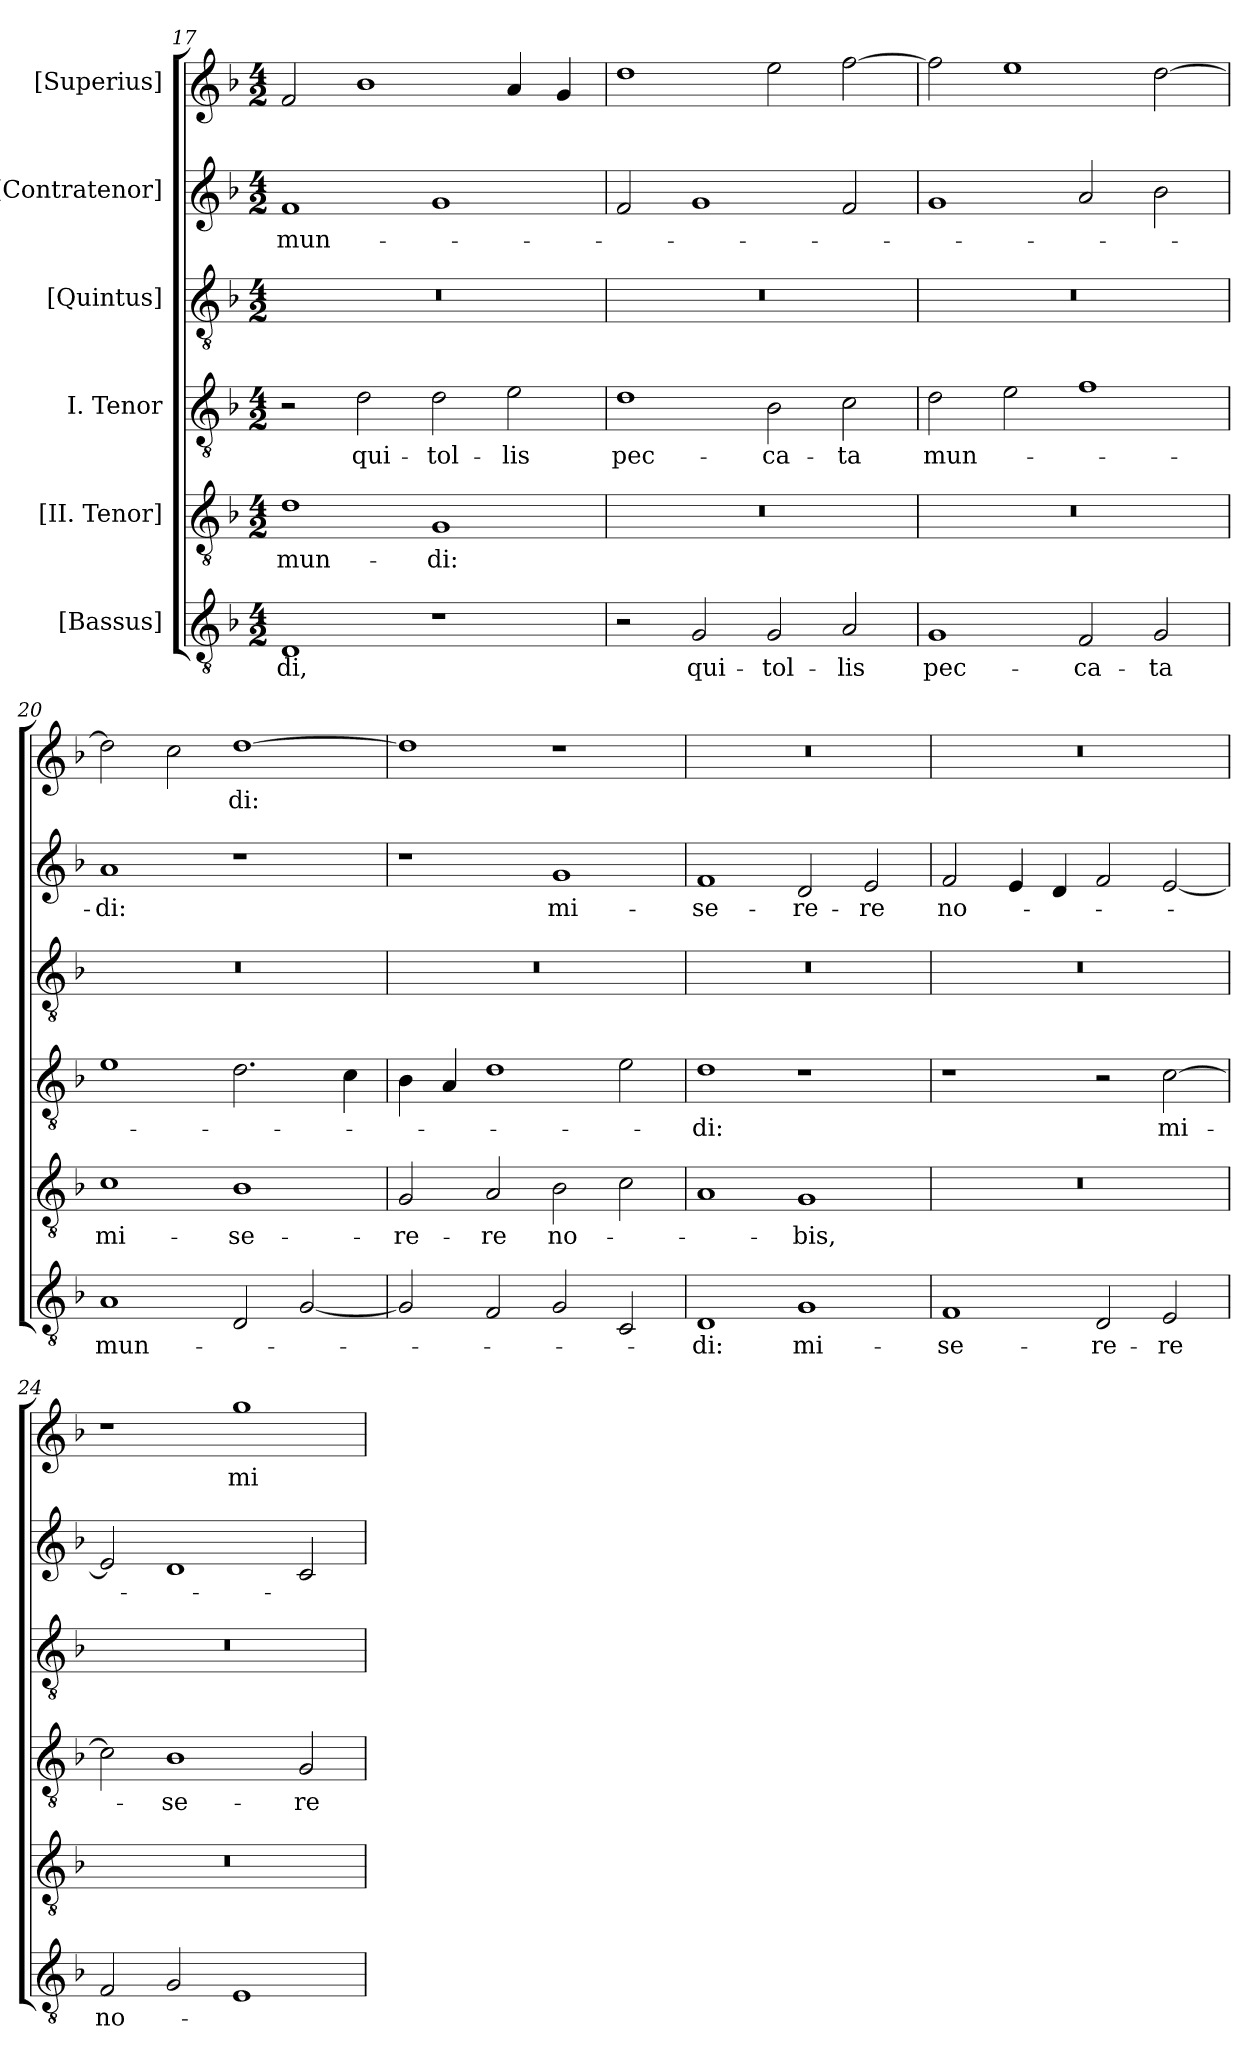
**kern	**text	**kern	**text	**kern	**text	**kern	**kern	**text	**kern	**text
*part6	*part6	*part5	*part5	*part4	*part4	*part3	*part2	*part2	*part1	*part1
*staff6	*staff6	*staff5	*staff5	*staff4	*staff4	*staff3	*staff2	*staff2	*staff1	*staff1
*I"[Bassus]	*	*I"[II. Tenor]	*	*I"I. Tenor	*	*I"[Quintus]	*I"[Contratenor]	*	*I"[Superius]	*
*clefGv2	*	*clefGv2	*	*clefGv2	*	*clefGv2	*clefG2	*	*clefG2	*
*k[b-]	*	*k[b-]	*	*k[b-]	*	*k[b-]	*k[b-]	*	*k[b-]	*
*M4/2	*	*M4/2	*	*M4/2	*	*M4/2	*M4/2	*	*M4/2	*
=17	=17	=17	=17	=17	=17	=17	=17	=17	=17	=17
1D/	-di,	1d\	mun-	2r	.	0r	1f/	mun-	2f/	.
.	.	.	.	2d\	qui-	.	.	.	1b-\	.
1r	.	1G/	-di:	2d\	tol-	.	1g/	.	.	.
.	.	.	.	2e\	-lis	.	.	.	4a/	.
.	.	.	.	.	.	.	.	.	4g/	.
=18	=18	=18	=18	=18	=18	=18	=18	=18	=18	=18
2r	.	0r	.	1d\	pec-	0r	2f/	.	1dd\	.
2G/	qui-	.	.	.	.	.	1g/	.	.	.
2G/	tol-	.	.	2B-\	-ca-	.	.	.	2ee\	.
2A/	-lis	.	.	2c\	-ta	.	2f/	.	[2ff\	.
=19	=19	=19	=19	=19	=19	=19	=19	=19	=19	=19
1G/	pec-	0r	.	2d\	mun-	0r	1g/	.	2ff\]	.
.	.	.	.	2e\	.	.	.	.	1ee\	.
2F/	-ca-	.	.	1f\	.	.	2a/	.	.	.
2G/	-ta	.	.	.	.	.	2b-\	.	[2dd\	.
=20	=20	=20	=20	=20	=20	=20	=20	=20	=20	=20
1A/	mun-	1c\	mi-	1e\	.	0r	1a/	-di:	2dd\]	.
.	.	.	.	.	.	.	.	.	2cc\	.
2D/	.	1B-\	-se-	2.d\	.	.	1r	.	[1dd\	-di:
[2G/	.	.	.	.	.	.	.	.	.	.
.	.	.	.	4c\	.	.	.	.	.	.
=21	=21	=21	=21	=21	=21	=21	=21	=21	=21	=21
2G/]	.	2G/	-re-	4B-\	.	0r	1r	.	1dd\]	.
.	.	.	.	4A/	.	.	.	.	.	.
2F/	.	2A/	-re	1d\	.	.	.	.	.	.
2G/	.	2B-\	no-	.	.	.	1g/	mi-	1r	.
2C/	.	2c\	.	2e\	.	.	.	.	.	.
=22	=22	=22	=22	=22	=22	=22	=22	=22	=22	=22
1D/	-di:	1A/	.	1d\	-di:	0r	1f/	-se-	0r	.
1G/	mi-	1G/	-bis,	1r	.	.	2d/	-re-	.	.
.	.	.	.	.	.	.	2e/	-re	.	.
=23	=23	=23	=23	=23	=23	=23	=23	=23	=23	=23
1F/	-se-	0r	.	1r	.	0r	2f/	no-	0r	.
.	.	.	.	.	.	.	4e/	.	.	.
.	.	.	.	.	.	.	4d/	.	.	.
2D/	-re-	.	.	2r	.	.	2f/	.	.	.
2E/	-re	.	.	[2c\	mi-	.	[2e/	.	.	.
=24	=24	=24	=24	=24	=24	=24	=24	=24	=24	=24
2F/	no-	0r	.	2c\]	.	0r	2e/]	.	1r	.
2G/	.	.	.	1B-\	-se-	.	1d/	.	.	.
1E/	.	.	.	.	.	.	.	.	1gg\	mi-
.	.	.	.	2G/	-re-	.	2c/	.	.	.
=	=	=	=	=	=	=	=	=	=	=
*-	*-	*-	*-	*-	*-	*-	*-	*-	*-	*-
